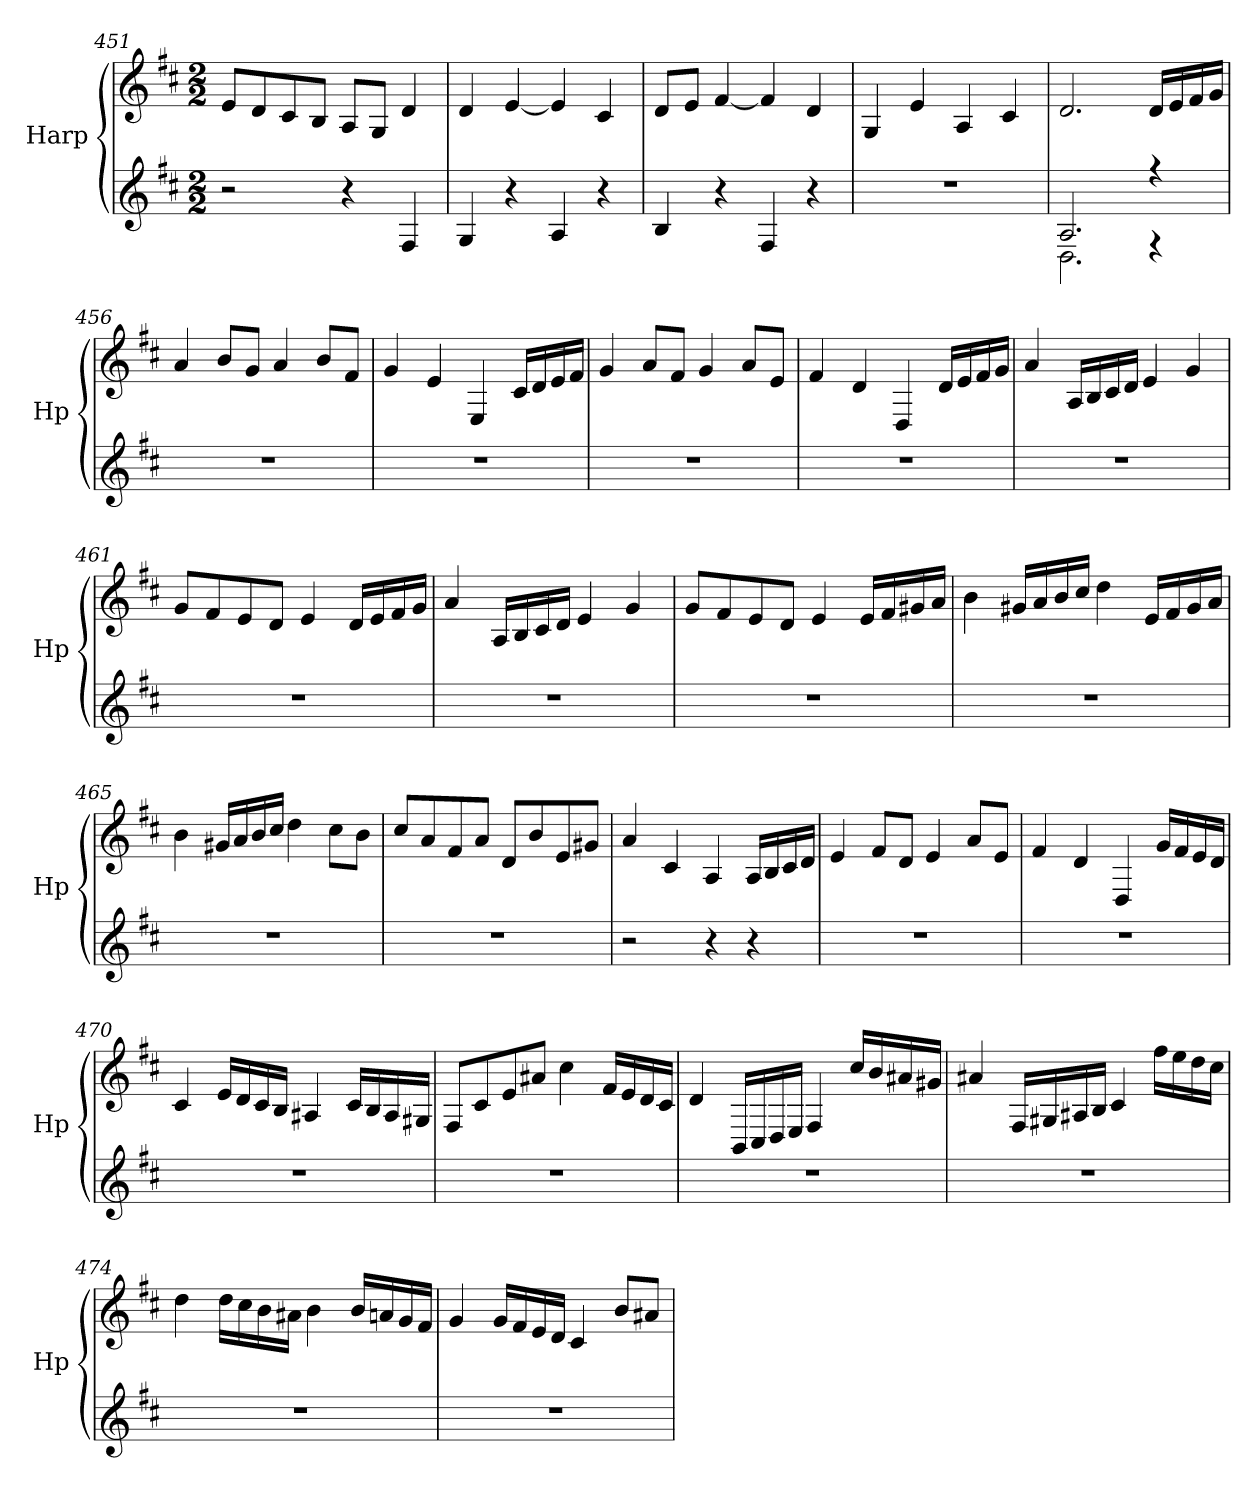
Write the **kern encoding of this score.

**kern	**kern
*part1	*part1
*staff2	*staff1
*I"Harp	*
*I'Hp	*
*clefG2	*clefG2
*k[f#c#]	*k[f#c#]
*M2/2	*M2/2
=451	=451
2r	8e/L
.	8d/
.	8c#/
.	8B/J
4r	8A/L
.	8G/J
4F#/	4d/
=452	=452
4G/	4d/
4r	[4e/
4A/	4e/]
4r	4c#/
=453	=453
4B/	8d/L
.	8e/J
4r	[4f#/
4F#/	4f#/]
4r	4d/
=454	=454
1r	4G/
.	4e/
.	4A/
.	4c#/
!!LO:LB:g=z
=455	=455
*^	*
2.A/	2.D\	2.d/
4r	4rF	16d/LL
.	.	16e/
.	.	16f#/
.	.	16g/JJ
*v	*v	*
=456	=456
1r	4a/
.	8b/L
.	8g/J
.	4a/
.	8b/L
.	8f#/J
=457	=457
1r	4g/
.	4e/
.	4E/
.	16c#/LL
.	16d/
.	16e/
.	16f#/JJ
=458	=458
1r	4g/
.	8a/L
.	8f#/J
.	4g/
.	8a/L
.	8e/J
=459	=459
1r	4f#/
.	4d/
.	4D/
.	16d/LL
.	16e/
.	16f#/
.	16g/JJ
=460	=460
1r	4a/
.	16A/LL
.	16B/
.	16c#/
.	16d/JJ
.	4e/
.	4g/
!!LO:LB:g=z
=461	=461
1r	8g/L
.	8f#/
.	8e/
.	8d/J
.	4e/
.	16d/LL
.	16e/
.	16f#/
.	16g/JJ
=462	=462
1r	4a/
.	16A/LL
.	16B/
.	16c#/
.	16d/JJ
.	4e/
.	4g/
=463	=463
1r	8g/L
.	8f#/
.	8e/
.	8d/J
.	4e/
.	16e/LL
.	16f#/
.	16g#X/
.	16a/JJ
=464	=464
1r	4b\
.	16g#X/LL
.	16a/
.	16b/
.	16cc#/JJ
.	4dd\
.	16e/LL
.	16f#/
.	16g#/
.	16a/JJ
!!LO:PB:g=z
=465	=465
1r	4b\
.	16g#X/LL
.	16a/
.	16b/
.	16cc#/JJ
.	4dd\
.	8cc#\L
.	8b\J
=466	=466
1r	8cc#/L
.	8a/
.	8f#/
.	8a/J
.	8d/L
.	8b/
.	8e/
.	8g#X/J
=467	=467
2r	4a/
.	4c#/
4r	4A/
4r	16A/LL
.	16B/
.	16c#/
.	16d/JJ
=468	=468
1r	4e/
.	8f#/L
.	8d/J
.	4e/
.	8a/L
.	8e/J
=469	=469
1r	4f#/
.	4d/
.	4D/
.	16g/LL
.	16f#/
.	16e/
.	16d/JJ
!!LO:LB:g=z
=470	=470
1r	4c#/
.	16e/LL
.	16d/
.	16c#/
.	16B/JJ
.	4A#X/
.	16c#/LL
.	16B/
.	16A#/
.	16G#X/JJ
=471	=471
1r	8F#/L
.	8c#/
.	8e/
.	8a#X/J
.	4cc#\
.	16f#/LL
.	16e/
.	16d/
.	16c#/JJ
=472	=472
1r	4d/
.	16BB/LL
.	16C#/
.	16D/
.	16E/JJ
.	4F#/
.	16cc#/LL
.	16b/
.	16a#X/
.	16g#X/JJ
!!LO:LB:g=z
=473	=473
1r	4a#X/
.	16F#/LL
.	16G#X/
.	16A#X/
.	16B/JJ
.	4c#/
.	16ff#\LL
.	16ee\
.	16dd\
.	16cc#\JJ
=474	=474
1r	4dd\
.	16dd\LL
.	16cc#\
.	16b\
.	16a#X\JJ
.	4b\
.	16b/LL
.	16an/
.	16g/
.	16f#/JJ
=475	=475
1r	4g/
.	16g/LL
.	16f#/
.	16e/
.	16d/JJ
.	4c#/
.	8b/L
.	8a#X/J
=	=
*-	*-
